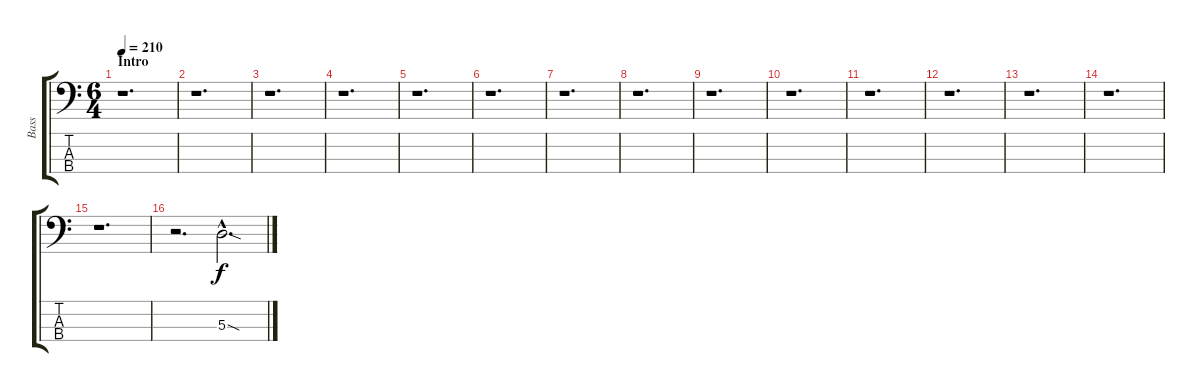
\track ("Bass" "Bass") {instrument acousticbass}
\staff {score tabs}
\tuning (G2 D2 A1 E1) {hide}
\ts (6 4)
\section ("" "Intro")
\tempo 210
\clef f4
\ks c
r.1{d dy f instrument acousticbass} |
r.1{d} |
r.1{d} |
r.1{d} |
r.1{d} |
r.1{d} |
r.1{d} |
r.1{d} |
r.1{d} |
r.1{d} |
r.1{d} |
r.1{d} |
r.1{d} |
r.1{d} |
r.1{d} |
r.2{d} 5.3{sod hac}.2{d}
